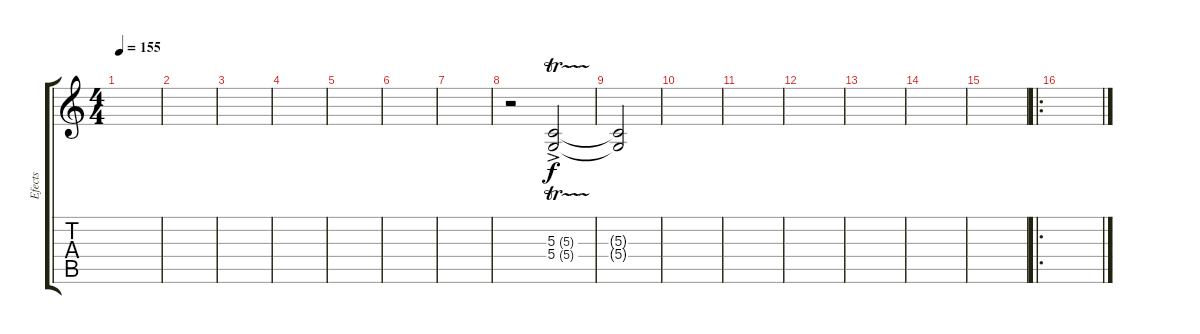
\track ("Efects" "Efects") {instrument guitarfretnoise}
\staff {score tabs}
\tuning (E4 B3 G3 D3 A2 E2) {hide}
\ts (4 4)
\tempo 155
\clef g2
\ks c
|
|
|
|
|
|
|
r.2 (5.3{tr (5 16) ac} 5.4{tr (5 16) ac}).2 |
(5.3{t} 5.4{t}).2{dy f} |
|
|
|
|
|
|
\ro
